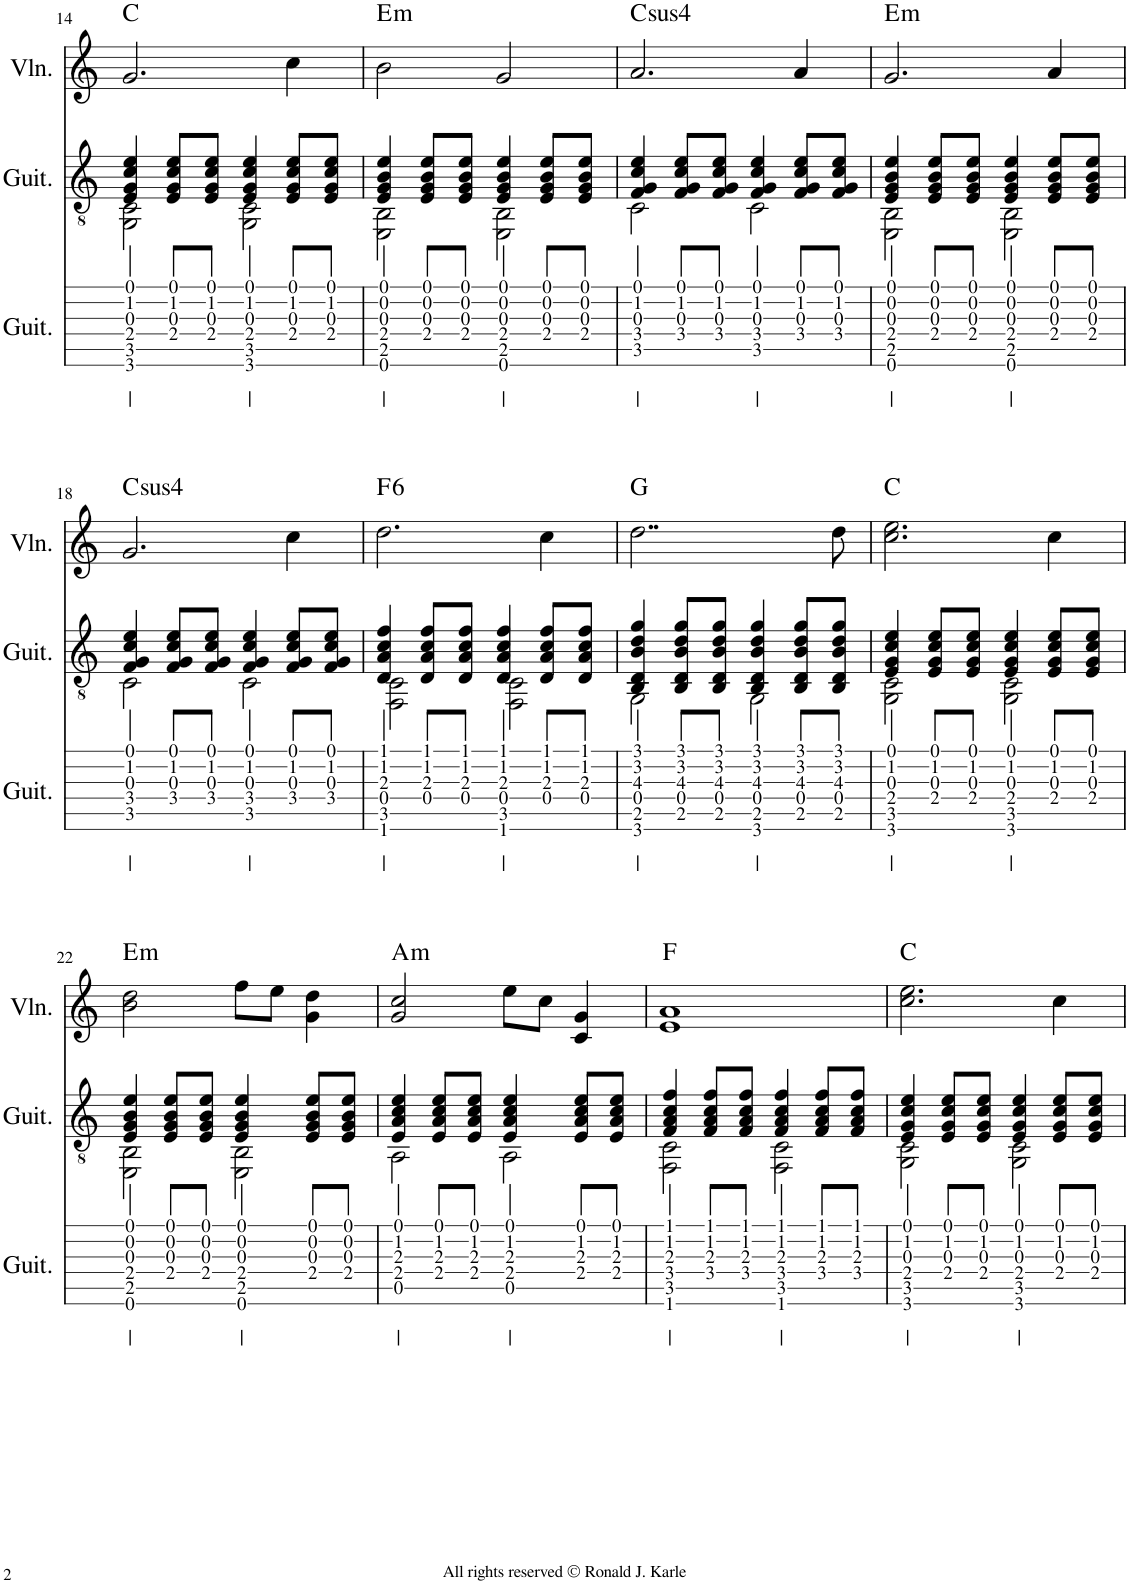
**kern	**kern	**kern	**harte
*part3	*part2	*part1	*part1
*staff3	*staff2	*staff1	*
*I"Acoustic Guitar	*I"Acoustic Guitar	*I"Violin	*
*I'Guit.	*I'Guit.	*I'Vln.	*
!!LO:PB:g=z
*	*clefGv2	*clefG2	*
*k[]	*k[]	*k[]	*
*M4/4	*M4/4	*M4/4	*
=14	=14	=14	=14
*^	*^	*	*
4E/ 4G/ 4c/ 4e/	2GG\ 2C\	4E/ 4G/ 4c/ 4e/	2GG\ 2C\	2.g/	C:maj
8E/ 8G/ 8c/ 8e/L	.	8E/ 8G/ 8c/ 8e/L	.	.	.
8E/ 8G/ 8c/ 8e/J	.	8E/ 8G/ 8c/ 8e/J	.	.	.
4E/ 4G/ 4c/ 4e/	2GG\ 2C\	4E/ 4G/ 4c/ 4e/	2GG\ 2C\	.	.
8E/ 8G/ 8c/ 8e/L	.	8E/ 8G/ 8c/ 8e/L	.	4cc\	.
8E/ 8G/ 8c/ 8e/J	.	8E/ 8G/ 8c/ 8e/J	.	.	.
=15	=15	=15	=15	=15	=15
!	!	!	!	!	!LO:H:kt=m
4E/ 4G/ 4B/ 4e/	2EE\ 2BB\	4E/ 4G/ 4B/ 4e/	2EE\ 2BB\	2b\	E:min
8E/ 8G/ 8B/ 8e/L	.	8E/ 8G/ 8B/ 8e/L	.	.	.
8E/ 8G/ 8B/ 8e/J	.	8E/ 8G/ 8B/ 8e/J	.	.	.
4E/ 4G/ 4B/ 4e/	2EE\ 2BB\	4E/ 4G/ 4B/ 4e/	2EE\ 2BB\	2g/	.
8E/ 8G/ 8B/ 8e/L	.	8E/ 8G/ 8B/ 8e/L	.	.	.
8E/ 8G/ 8B/ 8e/J	.	8E/ 8G/ 8B/ 8e/J	.	.	.
=16	=16	=16	=16	=16	=16
!	!	!	!	!	!LO:H:kt=4
4F/ 4G/ 4c/ 4e/	2C\	4F/ 4G/ 4c/ 4e/	2C\	2.a/	C:sus4
8F/ 8G/ 8c/ 8e/L	.	8F/ 8G/ 8c/ 8e/L	.	.	.
8F/ 8G/ 8c/ 8e/J	.	8F/ 8G/ 8c/ 8e/J	.	.	.
4F/ 4G/ 4c/ 4e/	2C\	4F/ 4G/ 4c/ 4e/	2C\	.	.
8F/ 8G/ 8c/ 8e/L	.	8F/ 8G/ 8c/ 8e/L	.	4a/	.
8F/ 8G/ 8c/ 8e/J	.	8F/ 8G/ 8c/ 8e/J	.	.	.
=17	=17	=17	=17	=17	=17
!	!	!	!	!	!LO:H:kt=m
4E/ 4G/ 4B/ 4e/	2EE\ 2BB\	4E/ 4G/ 4B/ 4e/	2EE\ 2BB\	2.g/	E:min
8E/ 8G/ 8B/ 8e/L	.	8E/ 8G/ 8B/ 8e/L	.	.	.
8E/ 8G/ 8B/ 8e/J	.	8E/ 8G/ 8B/ 8e/J	.	.	.
4E/ 4G/ 4B/ 4e/	2EE\ 2BB\	4E/ 4G/ 4B/ 4e/	2EE\ 2BB\	.	.
8E/ 8G/ 8B/ 8e/L	.	8E/ 8G/ 8B/ 8e/L	.	4a/	.
8E/ 8G/ 8B/ 8e/J	.	8E/ 8G/ 8B/ 8e/J	.	.	.
!!LO:LB:g=z
=18	=18	=18	=18	=18	=18
!	!	!	!	!	!LO:H:kt=4
4F/ 4G/ 4c/ 4e/	2C\	4F/ 4G/ 4c/ 4e/	2C\	2.g/	C:sus4
8F/ 8G/ 8c/ 8e/L	.	8F/ 8G/ 8c/ 8e/L	.	.	.
8F/ 8G/ 8c/ 8e/J	.	8F/ 8G/ 8c/ 8e/J	.	.	.
4F/ 4G/ 4c/ 4e/	2C\	4F/ 4G/ 4c/ 4e/	2C\	.	.
8F/ 8G/ 8c/ 8e/L	.	8F/ 8G/ 8c/ 8e/L	.	4cc\	.
8F/ 8G/ 8c/ 8e/J	.	8F/ 8G/ 8c/ 8e/J	.	.	.
=19	=19	=19	=19	=19	=19
!	!	!	!	!	!LO:H:kt=6
4D/ 4A/ 4c/ 4f/	2FF\ 2C\	4D/ 4A/ 4c/ 4f/	2FF\ 2C\	2.dd\	F:maj6
8D/ 8A/ 8c/ 8f/L	.	8D/ 8A/ 8c/ 8f/L	.	.	.
8D/ 8A/ 8c/ 8f/J	.	8D/ 8A/ 8c/ 8f/J	.	.	.
4D/ 4A/ 4c/ 4f/	2FF\ 2C\	4D/ 4A/ 4c/ 4f/	2FF\ 2C\	.	.
8D/ 8A/ 8c/ 8f/L	.	8D/ 8A/ 8c/ 8f/L	.	4cc\	.
8D/ 8A/ 8c/ 8f/J	.	8D/ 8A/ 8c/ 8f/J	.	.	.
=20	=20	=20	=20	=20	=20
4BB/ 4D/ 4B/ 4d/ 4g/	2GG\	4BB/ 4D/ 4B/ 4d/ 4g/	2GG\	2..dd\	G:maj
8BB/ 8D/ 8B/ 8d/ 8g/L	.	8BB/ 8D/ 8B/ 8d/ 8g/L	.	.	.
8BB/ 8D/ 8B/ 8d/ 8g/J	.	8BB/ 8D/ 8B/ 8d/ 8g/J	.	.	.
4BB/ 4D/ 4B/ 4d/ 4g/	2GG\	4BB/ 4D/ 4B/ 4d/ 4g/	2GG\	.	.
8BB/ 8D/ 8B/ 8d/ 8g/L	.	8BB/ 8D/ 8B/ 8d/ 8g/L	.	.	.
8BB/ 8D/ 8B/ 8d/ 8g/J	.	8BB/ 8D/ 8B/ 8d/ 8g/J	.	8dd\	.
=21	=21	=21	=21	=21	=21
4E/ 4G/ 4c/ 4e/	2GG\ 2C\	4E/ 4G/ 4c/ 4e/	2GG\ 2C\	2.cc\ 2.ee\	C:maj
8E/ 8G/ 8c/ 8e/L	.	8E/ 8G/ 8c/ 8e/L	.	.	.
8E/ 8G/ 8c/ 8e/J	.	8E/ 8G/ 8c/ 8e/J	.	.	.
4E/ 4G/ 4c/ 4e/	2GG\ 2C\	4E/ 4G/ 4c/ 4e/	2GG\ 2C\	.	.
8E/ 8G/ 8c/ 8e/L	.	8E/ 8G/ 8c/ 8e/L	.	4cc\	.
8E/ 8G/ 8c/ 8e/J	.	8E/ 8G/ 8c/ 8e/J	.	.	.
!!LO:LB:g=z
=22	=22	=22	=22	=22	=22
!	!	!	!	!	!LO:H:kt=m
4E/ 4G/ 4B/ 4e/	2EE\ 2BB\	4E/ 4G/ 4B/ 4e/	2EE\ 2BB\	2b\ 2dd\	E:min
8E/ 8G/ 8B/ 8e/L	.	8E/ 8G/ 8B/ 8e/L	.	.	.
8E/ 8G/ 8B/ 8e/J	.	8E/ 8G/ 8B/ 8e/J	.	.	.
4E/ 4G/ 4B/ 4e/	2EE\ 2BB\	4E/ 4G/ 4B/ 4e/	2EE\ 2BB\	8ff\L	.
.	.	.	.	8ee\J	.
8E/ 8G/ 8B/ 8e/L	.	8E/ 8G/ 8B/ 8e/L	.	4g\ 4dd\	.
8E/ 8G/ 8B/ 8e/J	.	8E/ 8G/ 8B/ 8e/J	.	.	.
=23	=23	=23	=23	=23	=23
!	!	!	!	!	!LO:H:kt=m
4E/ 4A/ 4c/ 4e/	2AA\	4E/ 4A/ 4c/ 4e/	2AA\	2g/ 2cc/	A:min
8E/ 8A/ 8c/ 8e/L	.	8E/ 8A/ 8c/ 8e/L	.	.	.
8E/ 8A/ 8c/ 8e/J	.	8E/ 8A/ 8c/ 8e/J	.	.	.
4E/ 4A/ 4c/ 4e/	2AA\	4E/ 4A/ 4c/ 4e/	2AA\	8ee\L	.
.	.	.	.	8cc\J	.
8E/ 8A/ 8c/ 8e/L	.	8E/ 8A/ 8c/ 8e/L	.	4c/ 4g/	.
8E/ 8A/ 8c/ 8e/J	.	8E/ 8A/ 8c/ 8e/J	.	.	.
=24	=24	=24	=24	=24	=24
4F/ 4A/ 4c/ 4f/	2FF\ 2C\	4F/ 4A/ 4c/ 4f/	2FF\ 2C\	1e 1a	F:maj
8F/ 8A/ 8c/ 8f/L	.	8F/ 8A/ 8c/ 8f/L	.	.	.
8F/ 8A/ 8c/ 8f/J	.	8F/ 8A/ 8c/ 8f/J	.	.	.
4F/ 4A/ 4c/ 4f/	2FF\ 2C\	4F/ 4A/ 4c/ 4f/	2FF\ 2C\	.	.
8F/ 8A/ 8c/ 8f/L	.	8F/ 8A/ 8c/ 8f/L	.	.	.
8F/ 8A/ 8c/ 8f/J	.	8F/ 8A/ 8c/ 8f/J	.	.	.
=25	=25	=25	=25	=25	=25
4E/ 4G/ 4c/ 4e/	2GG\ 2C\	4E/ 4G/ 4c/ 4e/	2GG\ 2C\	2.cc\ 2.ee\	C:maj
8E/ 8G/ 8c/ 8e/L	.	8E/ 8G/ 8c/ 8e/L	.	.	.
8E/ 8G/ 8c/ 8e/J	.	8E/ 8G/ 8c/ 8e/J	.	.	.
4E/ 4G/ 4c/ 4e/	2GG\ 2C\	4E/ 4G/ 4c/ 4e/	2GG\ 2C\	.	.
8E/ 8G/ 8c/ 8e/L	.	8E/ 8G/ 8c/ 8e/L	.	4cc\	.
8E/ 8G/ 8c/ 8e/J	.	8E/ 8G/ 8c/ 8e/J	.	.	.
*v	*v	*	*	*	*
*	*v	*v	*	*
=	=	=	=
*-	*-	*-	*-
